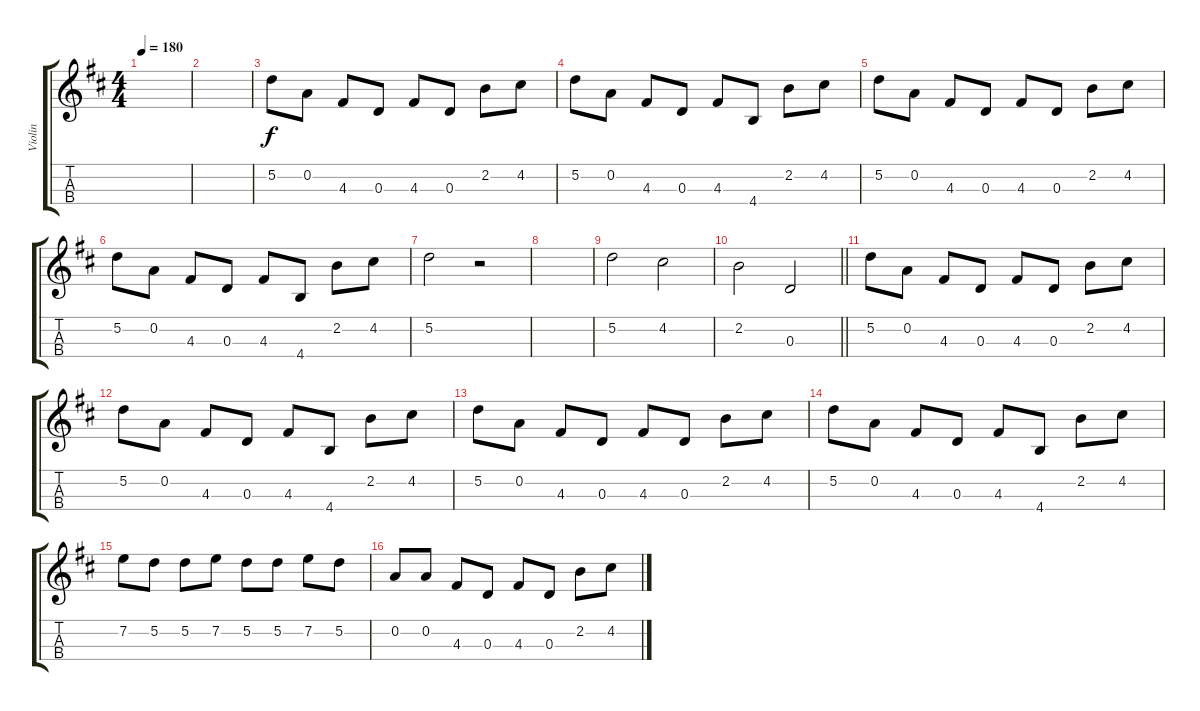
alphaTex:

\track ("Violin" "Violin") {instrument violin}
\staff {score tabs}
\tuning (E5 A4 D4 G3) {hide}
\ts (4 4)
\tempo 180
\clef g2
\ks d
|
|
5.2.8 0.2.8 4.3.8 0.3.8 4.3.8 0.3.8 2.2.8 4.2.8 |
5.2.8 0.2.8 4.3.8 0.3.8 4.3.8 4.4.8 2.2.8 4.2.8 |
5.2.8 0.2.8 4.3.8 0.3.8 4.3.8 0.3.8 2.2.8 4.2.8 |
5.2.8 0.2.8 4.3.8 0.3.8 4.3.8 4.4.8 2.2.8 4.2.8 |
5.2.2 r.2 |
|
5.2.2 4.2.2 |
\barLineRight lightlight
2.2.2 0.3.2 |
5.2.8 0.2.8 4.3.8 0.3.8 4.3.8 0.3.8 2.2.8 4.2.8 |
5.2.8 0.2.8 4.3.8 0.3.8 4.3.8 4.4.8 2.2.8 4.2.8 |
5.2.8 0.2.8 4.3.8 0.3.8 4.3.8 0.3.8 2.2.8 4.2.8 |
5.2.8 0.2.8 4.3.8 0.3.8 4.3.8 4.4.8 2.2.8 4.2.8 |
7.2.8 5.2.8 5.2.8 7.2.8 5.2.8 5.2.8 7.2.8 5.2.8 |
0.2.8 0.2.8 4.3.8 0.3.8 4.3.8 0.3.8 2.2.8 4.2.8
